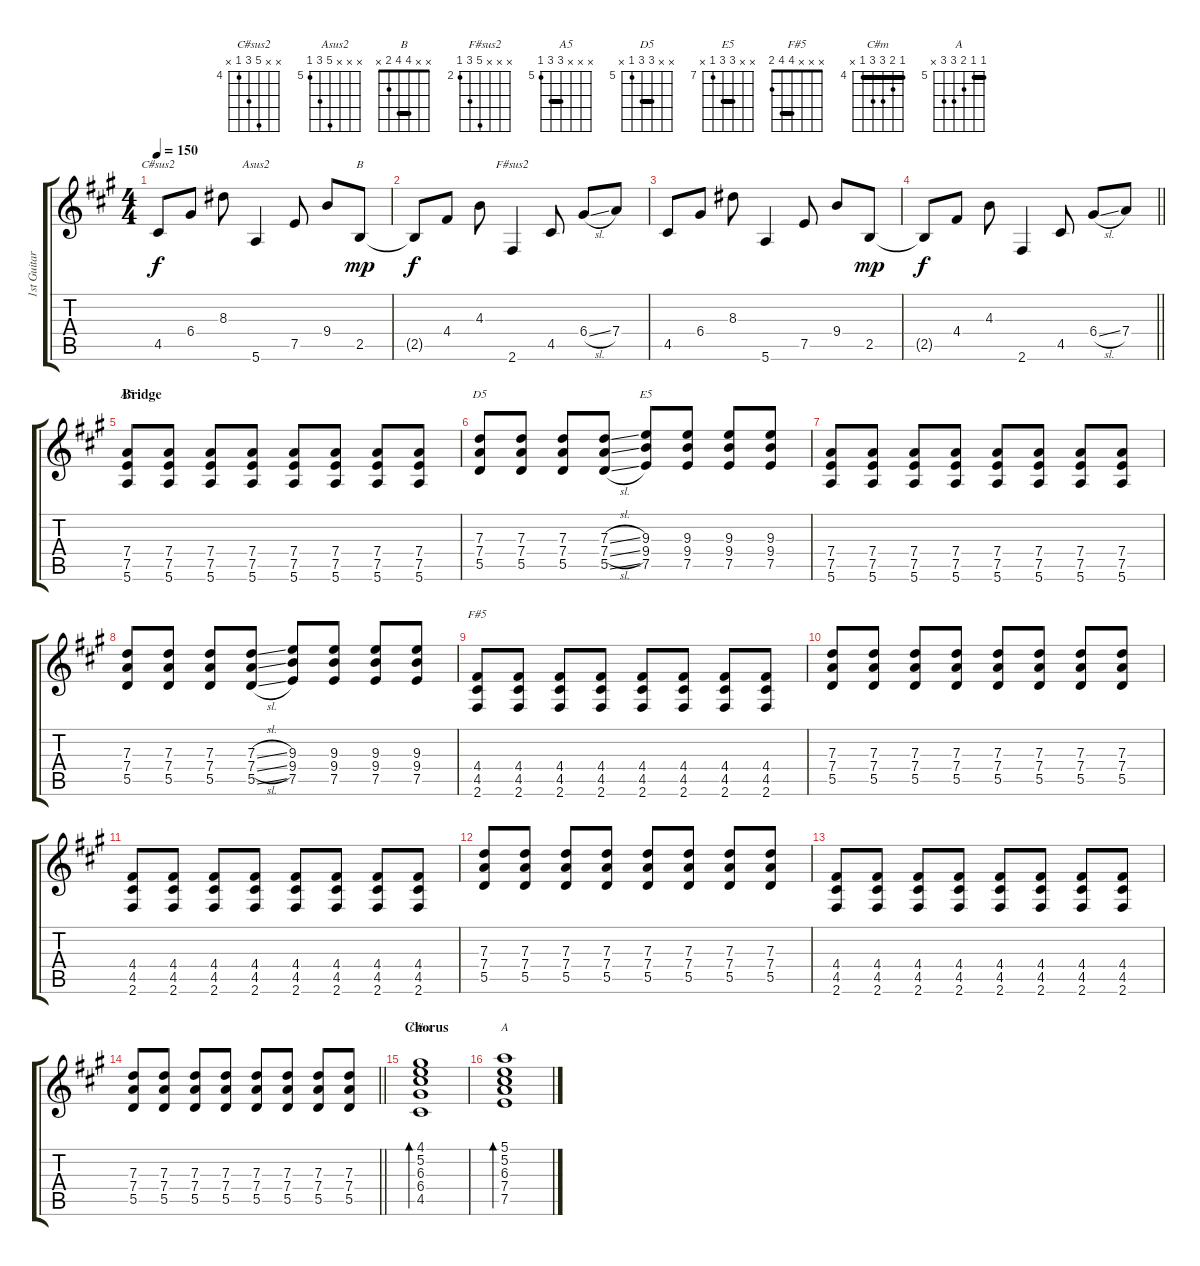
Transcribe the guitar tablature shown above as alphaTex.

\track ("1st Guitar" "1st Guitar") {instrument electricguitarjazz}
\staff {score tabs}
\tuning (E4 B3 G3 D3 A2 E2) {hide}
\chord ("C#sus2" x x 8 6 4 x) {firstfret 4}
\chord ("Asus2" x x x 9 7 5) {firstfret 5}
\chord ("B" x x 4 4 2 x) {barre 4}
\chord ("F#sus2" x x x 6 4 2) {firstfret 2}
\chord ("A5" x x x 7 7 5) {firstfret 5 barre 7}
\chord ("D5" x x 7 7 5 x) {firstfret 5 barre 7}
\chord ("E5" x x 9 9 7 x) {firstfret 7 barre 9}
\chord ("F#5" x x x 4 4 2) {barre 4}
\chord ("C#m" 4 5 6 6 4 x) {firstfret 4 barre 4}
\chord ("A" 5 5 6 7 7 x) {firstfret 5 barre 5}
\ts (4 4)
\tempo 150
\clef g2
\ks a
4.5.8{ch "C#sus2" dy f} 6.4.8 8.3.8 5.6.4{ch "Asus2"} 7.5.8 9.4.8 2.5.8{ch "B" dy mp} |
2.5{t}.8{dy f} 4.4.8 4.3.8 2.6.4{ch "F#sus2"} 4.5.8 6.4{sl}.8 7.4.8 |
4.5.8 6.4.8 8.3.8 5.6.4 7.5.8 9.4.8 2.5.8{dy mp} |
\barLineRight lightlight
2.5{t}.8{dy f} 4.4.8 4.3.8 2.6.4 4.5.8 6.4{sl}.8 7.4.8 |
\section ("" "Bridge")
(7.4 7.5 5.6).8{ch "A5"} (7.4 7.5 5.6).8 (7.4 7.5 5.6).8 (7.4 7.5 5.6).8 (7.4 7.5 5.6).8 (7.4 7.5 5.6).8 (7.4 7.5 5.6).8 (7.4 7.5 5.6).8 |
(7.3 7.4 5.5).8{ch "D5"} (7.3 7.4 5.5).8 (7.3 7.4 5.5).8 (7.3{sl} 7.4{sl} 5.5{sl}).8 (9.3 9.4 7.5).8{ch "E5"} (9.3 9.4 7.5).8 (9.3 9.4 7.5).8 (9.3 9.4 7.5).8 |
(7.4 7.5 5.6).8 (7.4 7.5 5.6).8 (7.4 7.5 5.6).8 (7.4 7.5 5.6).8 (7.4 7.5 5.6).8 (7.4 7.5 5.6).8 (7.4 7.5 5.6).8 (7.4 7.5 5.6).8 |
(7.3 7.4 5.5).8 (7.3 7.4 5.5).8 (7.3 7.4 5.5).8 (7.3{sl} 7.4{sl} 5.5{sl}).8 (9.3 9.4 7.5).8 (9.3 9.4 7.5).8 (9.3 9.4 7.5).8 (9.3 9.4 7.5).8 |
(4.4 4.5 2.6).8{ch "F#5"} (4.4 4.5 2.6).8 (4.4 4.5 2.6).8 (4.4 4.5 2.6).8 (4.4 4.5 2.6).8 (4.4 4.5 2.6).8 (4.4 4.5 2.6).8 (4.4 4.5 2.6).8 |
(7.3 7.4 5.5).8 (7.3 7.4 5.5).8 (7.3 7.4 5.5).8 (7.3 7.4 5.5).8 (7.3 7.4 5.5).8 (7.3 7.4 5.5).8 (7.3 7.4 5.5).8 (7.3 7.4 5.5).8 |
(4.4 4.5 2.6).8 (4.4 4.5 2.6).8 (4.4 4.5 2.6).8 (4.4 4.5 2.6).8 (4.4 4.5 2.6).8 (4.4 4.5 2.6).8 (4.4 4.5 2.6).8 (4.4 4.5 2.6).8 |
(7.3 7.4 5.5).8 (7.3 7.4 5.5).8 (7.3 7.4 5.5).8 (7.3 7.4 5.5).8 (7.3 7.4 5.5).8 (7.3 7.4 5.5).8 (7.3 7.4 5.5).8 (7.3 7.4 5.5).8 |
(4.4 4.5 2.6).8 (4.4 4.5 2.6).8 (4.4 4.5 2.6).8 (4.4 4.5 2.6).8 (4.4 4.5 2.6).8 (4.4 4.5 2.6).8 (4.4 4.5 2.6).8 (4.4 4.5 2.6).8 |
\barLineRight lightlight
(7.3 7.4 5.5).8 (7.3 7.4 5.5).8 (7.3 7.4 5.5).8 (7.3 7.4 5.5).8 (7.3 7.4 5.5).8 (7.3 7.4 5.5).8 (7.3 7.4 5.5).8 (7.3 7.4 5.5).8 |
\section ("" "Chorus")
(4.1 5.2 6.3 6.4 4.5).1{bd 240 ch "C#m"} |
(5.1 5.2 6.3 7.4 7.5).1{bd 240 ch "A"}
